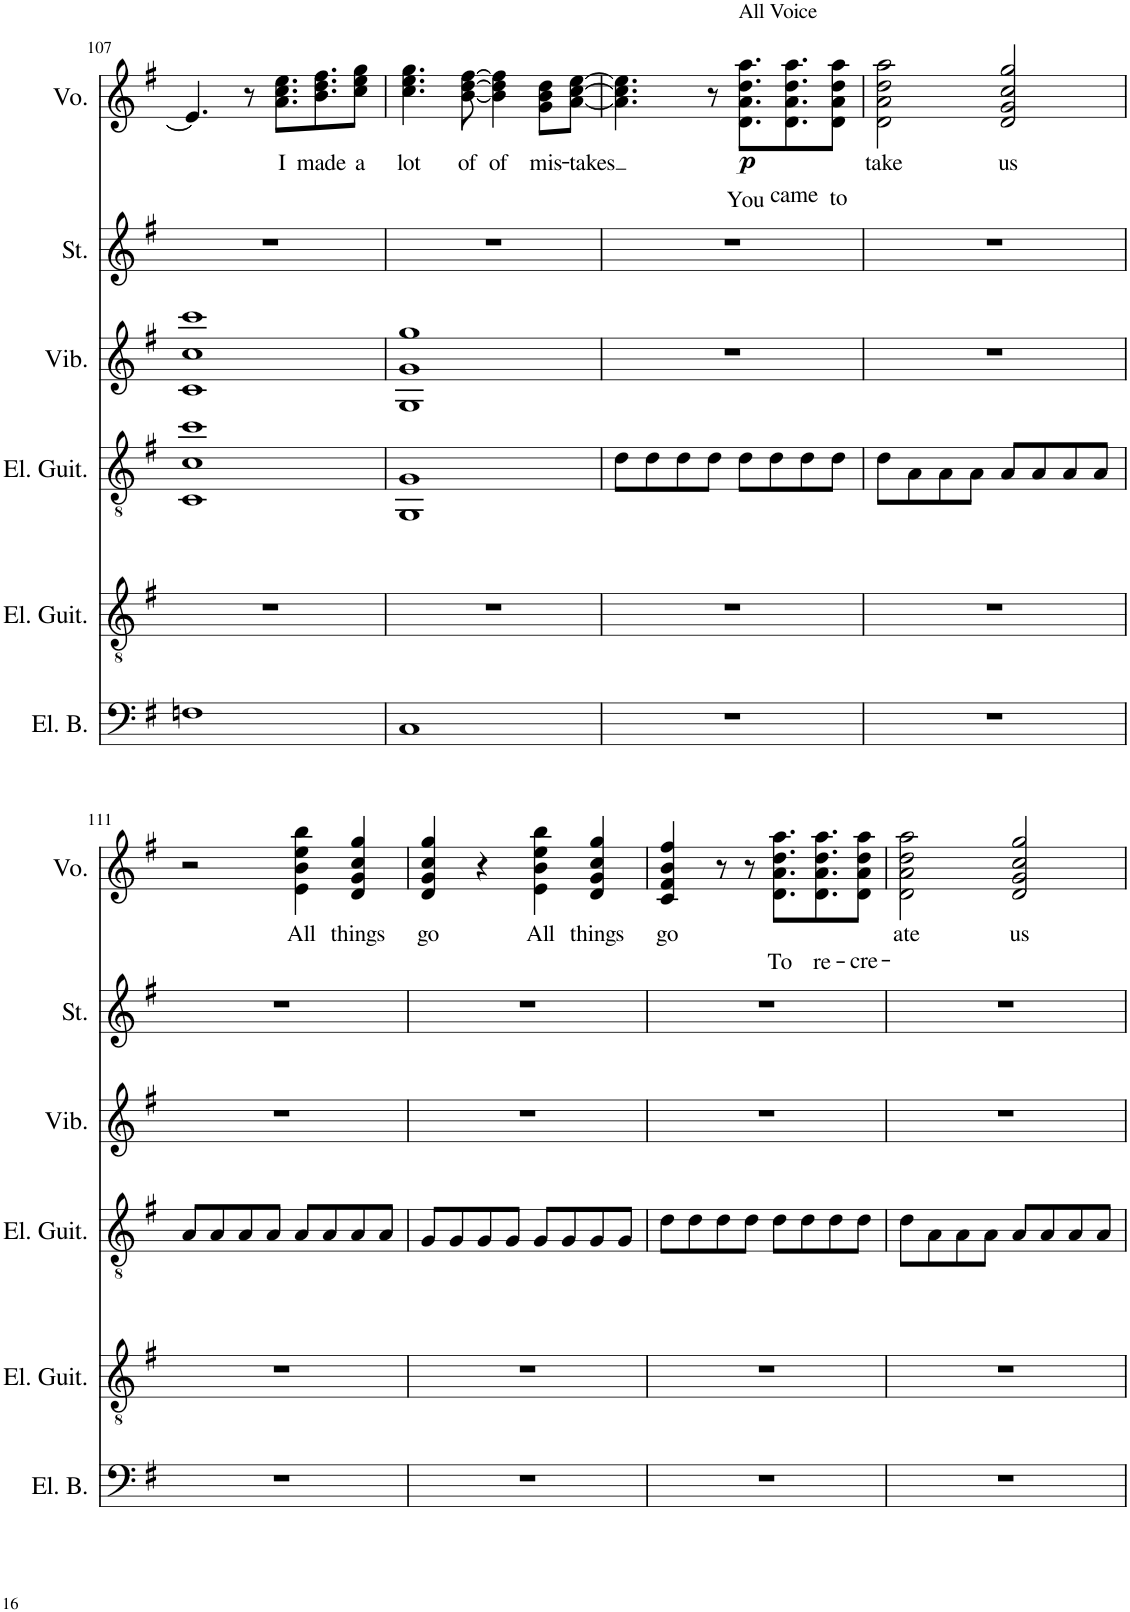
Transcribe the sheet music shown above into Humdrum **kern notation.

**kern	**kern	**kern	**kern	**kern	**kern	**text	**dynam
*part6	*part5	*part4	*part3	*part2	*part1	*part1	*part1
*staff6	*staff5	*staff4	*staff3	*staff2	*staff1	*staff1	*staff1
*I"Electric Bass	*I"Electric Guitar	*I"Electric Guitar	*I"Vibraphone	*I"Strings	*I"Voice	*	*
*I'El. B.	*I'El. Guit.	*I'El. Guit.	*I'Vib.	*I'St.	*I'Vo.	*	*
!!LO:PB:g=z
*clefF4	*clefGv2	*clefGv2	*clefG2	*clefG2	*clefG2	*	*
*Trd7c12	*Trd7c12	*Trd7c12	*	*	*	*	*
*k[f#]	*k[f#]	*k[f#]	*k[f#]	*k[f#]	*k[f#]	*	*
*M4/4	*M4/4	*M4/4	*M4/4	*M4/4	*M4/4	*	*
=107	=107	=107	=107	=107	=107	=107	=107
1Fn	1r	1C 1c 1cc	1c 1cc 1ccc	1r	4.e/]	.	.
.	.	.	.	.	8r	.	.
!	!	!	!	!	!	!LO:LY:b	!
.	.	.	.	.	8.a\ 8.cc\ 8.ee\L	I	.
!	!	!	!	!	!	!LO:LY:b	!
.	.	.	.	.	8.b\ 8.dd\ 8.ff#\	made	.
!	!	!	!	!	!	!LO:LY:b	!
.	.	.	.	.	8cc\ 8ee\ 8gg\J	a	.
=108	=108	=108	=108	=108	=108	=108	=108
!	!	!	!	!	!	!LO:LY:b	!
1C	1r	1GG 1G	1G 1g 1gg	1r	4.cc\ 4.ee\ 4.gg\	lot	.
!	!	!	!	!	!	!LO:LY:b	!
.	.	.	.	.	[8b\ [8dd\ [8ff#\	of	.
!	!	!	!	!	!	!LO:LY:b	!
.	.	.	.	.	4b\] 4dd\] 4ff#\]	of	.
!	!	!	!	!	!	!LO:LY:b	!
.	.	.	.	.	8g\ 8b\ 8dd\L	mis-	.
!	!	!	!	!	!	!LO:LY:b	!
.	.	.	.	.	[8a\ [8cc\ [8ee\J	-takes	.
=109	=109	=109	=109	=109	=109	=109	=109
1r	1r	8d\L	1r	1r	4.a\ 4.cc\] 4.ee\	.	.
.	.	8d\	.	.	.	.	.
.	.	8d\	.	.	.	.	.
.	.	8d\J	.	.	8r	.	.
!	!	!	!	!	!LO:TX:a:t=All Voice	!	!
!	!	!	!	!	!	!LO:LY:b	!LO:DY:b
.	.	8d\L	.	.	8.d\ 8.a\ 8.dd\ 8.aa\L	You	p
.	.	8d\	.	.	.	.	.
!	!	!	!	!	!	!LO:LY:b	!
.	.	.	.	.	8.d\ 8.a\ 8.dd\ 8.aa\	came	.
.	.	8d\	.	.	.	.	.
!	!	!	!	!	!	!LO:LY:b	!
.	.	8d\J	.	.	8d\ 8a\ 8dd\ 8aa\J	to	.
=110	=110	=110	=110	=110	=110	=110	=110
!	!	!	!	!	!	!LO:LY:b	!
1r	1r	8d\L	1r	1r	2d\ 2a\ 2dd\ 2aa\	take	.
.	.	8A\	.	.	.	.	.
.	.	8A\	.	.	.	.	.
.	.	8A\J	.	.	.	.	.
!	!	!	!	!	!	!LO:LY:b	!
.	.	8A/L	.	.	2d/ 2g/ 2cc/ 2gg/	us	.
.	.	8A/	.	.	.	.	.
.	.	8A/	.	.	.	.	.
.	.	8A/J	.	.	.	.	.
!!LO:LB:g=z
=111	=111	=111	=111	=111	=111	=111	=111
1r	1r	8A/L	1r	1r	2r	.	.
.	.	8A/	.	.	.	.	.
.	.	8A/	.	.	.	.	.
.	.	8A/J	.	.	.	.	.
!	!	!	!	!	!	!LO:LY:b	!
.	.	8A/L	.	.	4e\ 4b\ 4ee\ 4bb\	All	.
.	.	8A/	.	.	.	.	.
!	!	!	!	!	!	!LO:LY:b	!
.	.	8A/	.	.	4d/ 4g/ 4cc/ 4gg/	things	.
.	.	8A/J	.	.	.	.	.
=112	=112	=112	=112	=112	=112	=112	=112
!	!	!	!	!	!	!LO:LY:b	!
1r	1r	8G/L	1r	1r	4d/ 4g/ 4cc/ 4gg/	go	.
.	.	8G/	.	.	.	.	.
.	.	8G/	.	.	4r	.	.
.	.	8G/J	.	.	.	.	.
!	!	!	!	!	!	!LO:LY:b	!
.	.	8G/L	.	.	4e\ 4b\ 4ee\ 4bb\	All	.
.	.	8G/	.	.	.	.	.
!	!	!	!	!	!	!LO:LY:b	!
.	.	8G/	.	.	4d/ 4g/ 4cc/ 4gg/	things	.
.	.	8G/J	.	.	.	.	.
=113	=113	=113	=113	=113	=113	=113	=113
!	!	!	!	!	!	!LO:LY:b	!
1r	1r	8d\L	1r	1r	4c/ 4f#/ 4b/ 4ff#/	go	.
.	.	8d\	.	.	.	.	.
.	.	8d\	.	.	8r	.	.
.	.	8d\J	.	.	8r	.	.
!	!	!	!	!	!	!LO:LY:b	!
.	.	8d\L	.	.	8.d\ 8.a\ 8.dd\ 8.aa\L	To	.
.	.	8d\	.	.	.	.	.
!	!	!	!	!	!	!LO:LY:b	!
.	.	.	.	.	8.d\ 8.a\ 8.dd\ 8.aa\	re-	.
.	.	8d\	.	.	.	.	.
!	!	!	!	!	!	!LO:LY:b	!
.	.	8d\J	.	.	8d\ 8a\ 8dd\ 8aa\J	-cre-	.
=114	=114	=114	=114	=114	=114	=114	=114
!	!	!	!	!	!	!LO:LY:b	!
1r	1r	8d\L	1r	1r	2d\ 2a\ 2dd\ 2aa\	ate	.
.	.	8A\	.	.	.	.	.
.	.	8A\	.	.	.	.	.
.	.	8A\J	.	.	.	.	.
!	!	!	!	!	!	!LO:LY:b	!
.	.	8A/L	.	.	2d/ 2g/ 2cc/ 2gg/	us	.
.	.	8A/	.	.	.	.	.
.	.	8A/	.	.	.	.	.
.	.	8A/J	.	.	.	.	.
=	=	=	=	=	=	=	=
*-	*-	*-	*-	*-	*-	*-	*-
